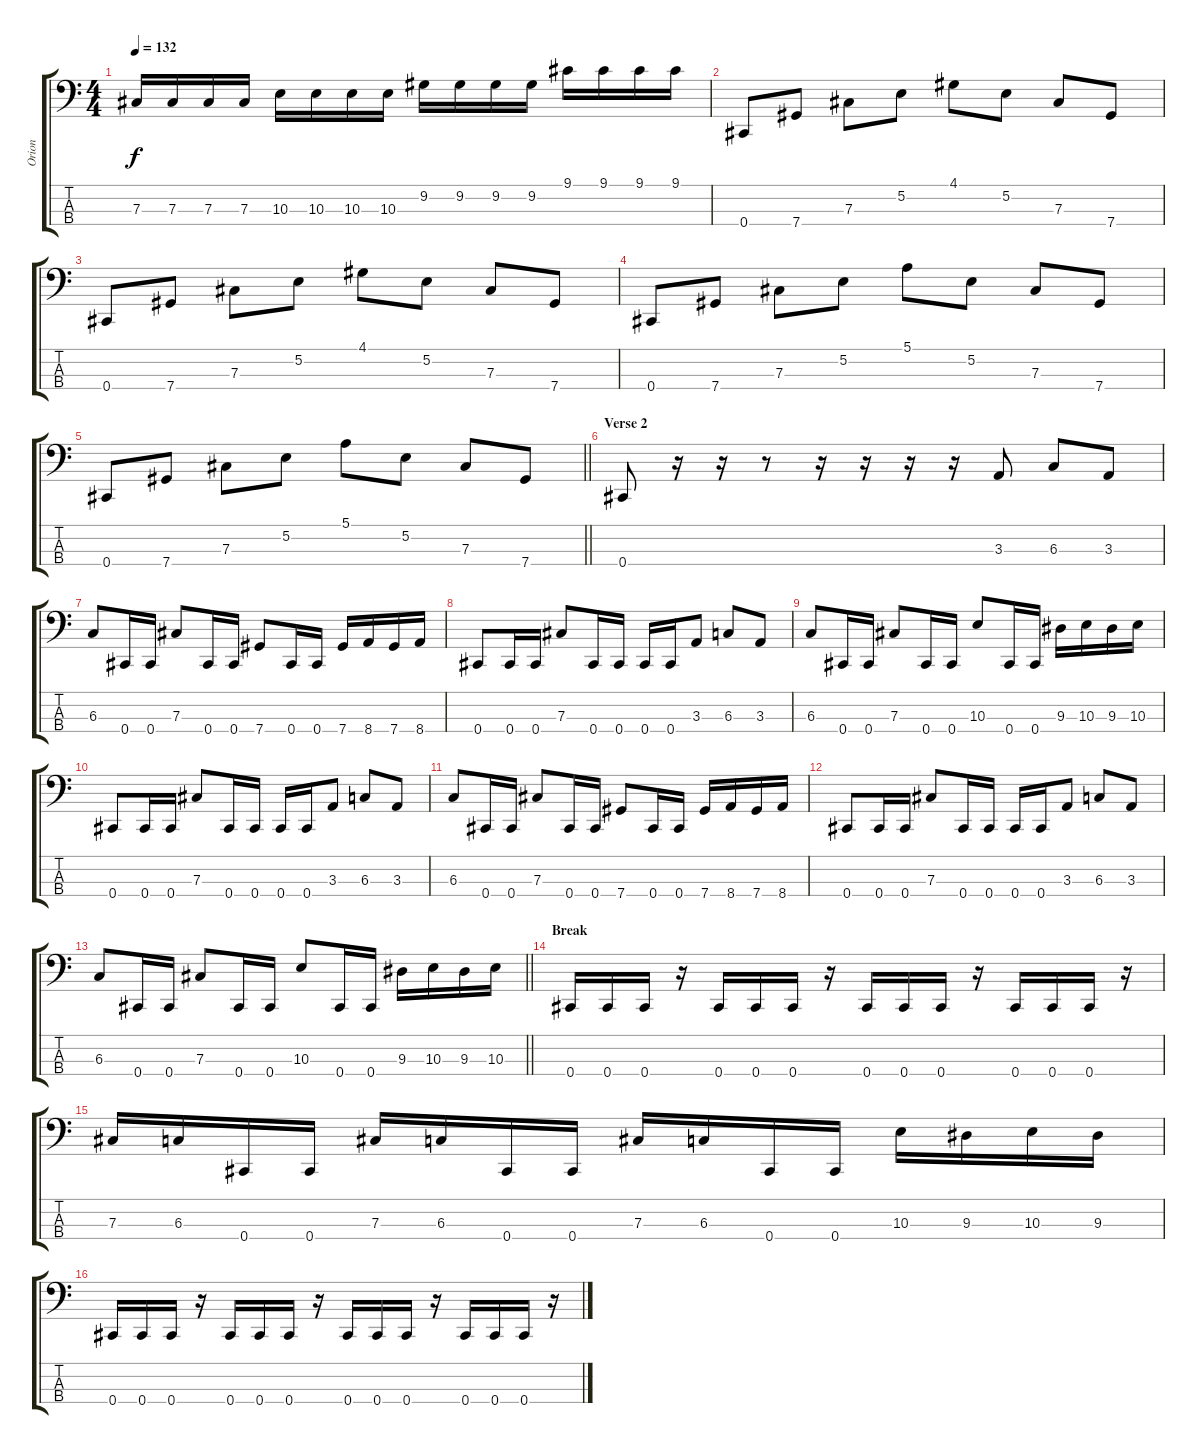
\track ("Orion" "Orion") {instrument electricbassfinger}
\staff {score tabs}
\tuning (E2 B1 Gb1 Db1) {hide}
\ts (4 4)
\tempo 132
\clef f4
\ks c
7.3.16{dy f} 7.3.16 7.3.16 7.3.16 10.3.16 10.3.16 10.3.16 10.3.16 9.2.16 9.2.16 9.2.16 9.2.16 9.1.16 9.1.16 9.1.16 9.1.16 |
0.4.8 7.4.8 7.3.8 5.2.8 4.1.8 5.2.8 7.3.8 7.4.8 |
0.4.8 7.4.8 7.3.8 5.2.8 4.1.8 5.2.8 7.3.8 7.4.8 |
0.4.8 7.4.8 7.3.8 5.2.8 5.1.8 5.2.8 7.3.8 7.4.8 |
\barLineRight lightlight
0.4.8 7.4.8 7.3.8 5.2.8 5.1.8 5.2.8 7.3.8 7.4.8 |
\section ("" "Verse 2")
0.4.8 r.16 r.16 r.8 r.16 r.16 r.16 r.16 3.3.8 6.3.8 3.3.8 |
6.3.8 0.4.16 0.4.16 7.3.8 0.4.16 0.4.16 7.4.8 0.4.16 0.4.16 7.4.16 8.4.16 7.4.16 8.4.16 |
0.4.8 0.4.16 0.4.16 7.3.8 0.4.16 0.4.16 0.4.16 0.4.16 3.3.8 6.3.8 3.3.8 |
6.3.8 0.4.16 0.4.16 7.3.8 0.4.16 0.4.16 10.3.8 0.4.16 0.4.16 9.3.16 10.3.16 9.3.16 10.3.16 |
0.4.8 0.4.16 0.4.16 7.3.8 0.4.16 0.4.16 0.4.16 0.4.16 3.3.8 6.3.8 3.3.8 |
6.3.8 0.4.16 0.4.16 7.3.8 0.4.16 0.4.16 7.4.8 0.4.16 0.4.16 7.4.16 8.4.16 7.4.16 8.4.16 |
0.4.8 0.4.16 0.4.16 7.3.8 0.4.16 0.4.16 0.4.16 0.4.16 3.3.8 6.3.8 3.3.8 |
\barLineRight lightlight
6.3.8 0.4.16 0.4.16 7.3.8 0.4.16 0.4.16 10.3.8 0.4.16 0.4.16 9.3.16 10.3.16 9.3.16 10.3.16 |
\section ("" "Break")
0.4.16 0.4.16 0.4.16 r.16 0.4.16 0.4.16 0.4.16 r.16 0.4.16 0.4.16 0.4.16 r.16 0.4.16 0.4.16 0.4.16 r.16 |
7.3.16 6.3.16 0.4.16 0.4.16 7.3.16 6.3.16 0.4.16 0.4.16 7.3.16 6.3.16 0.4.16 0.4.16 10.3.16 9.3.16 10.3.16 9.3.16 |
0.4.16 0.4.16 0.4.16 r.16 0.4.16 0.4.16 0.4.16 r.16 0.4.16 0.4.16 0.4.16 r.16 0.4.16 0.4.16 0.4.16 r.16
